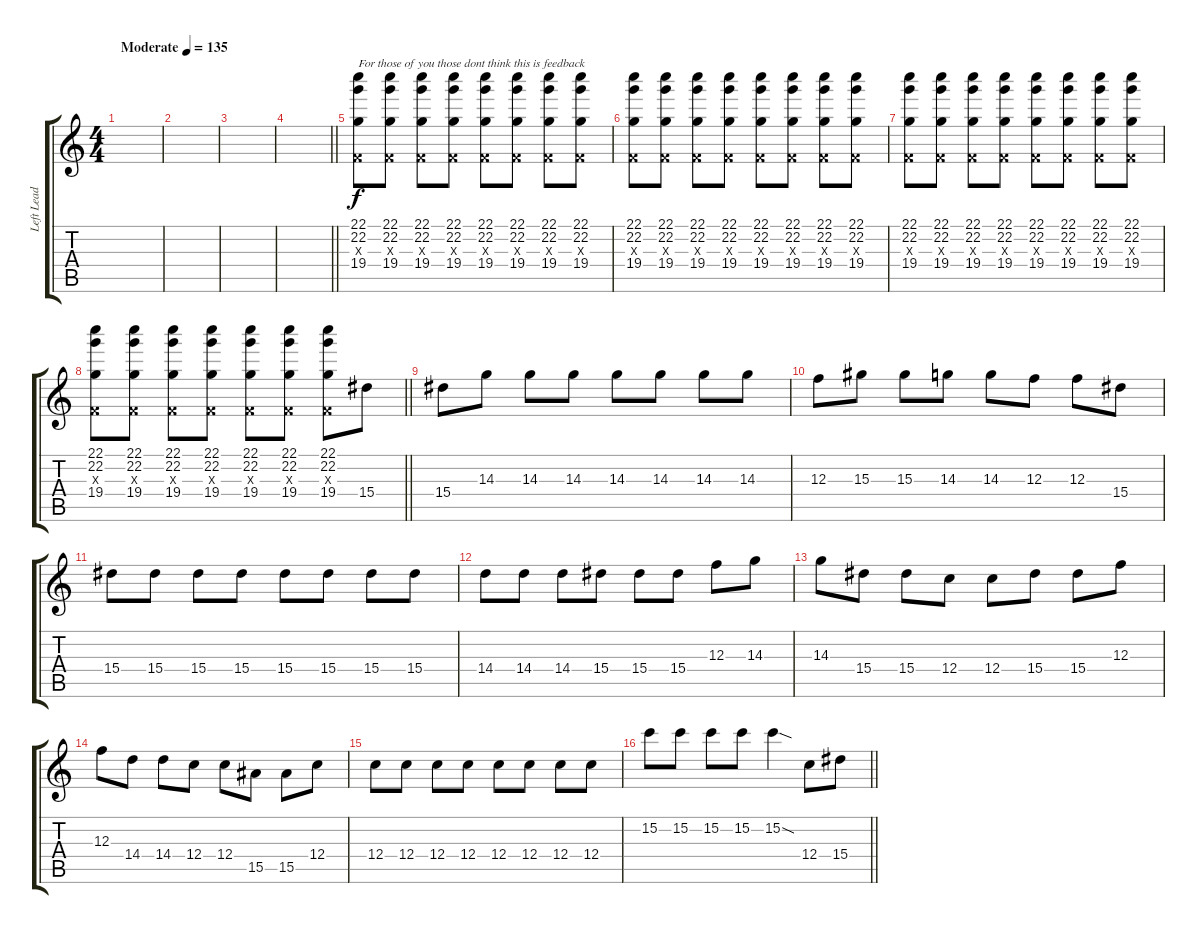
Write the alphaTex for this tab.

\track ("Left Lead 1" "Left Lead ") {instrument distortionguitar}
\staff {score tabs}
\tuning (D4 A3 F3 C3 G2 C2) {hide}
\ts (4 4)
\section ("" "")
\tempo (135 "Moderate")
\clef g2
\ks c
|
|
|
\barLineRight lightlight
|
\section ("" "")
(22.1 22.2 0.3{x} 19.4).8{txt "For those of you those dont think this is feedback" volume 16} (22.1 22.2 0.3{x} 19.4).8 (22.1 22.2 0.3{x} 19.4).8 (22.1 22.2 0.3{x} 19.4).8 (22.1 22.2 0.3{x} 19.4).8 (22.1 22.2 0.3{x} 19.4).8 (22.1 22.2 0.3{x} 19.4).8 (22.1 22.2 0.3{x} 19.4).8 |
(22.1 22.2 0.3{x} 19.4).8 (22.1 22.2 0.3{x} 19.4).8 (22.1 22.2 0.3{x} 19.4).8 (22.1 22.2 0.3{x} 19.4).8 (22.1 22.2 0.3{x} 19.4).8 (22.1 22.2 0.3{x} 19.4).8 (22.1 22.2 0.3{x} 19.4).8 (22.1 22.2 0.3{x} 19.4).8 |
(22.1 22.2 0.3{x} 19.4).8 (22.1 22.2 0.3{x} 19.4).8 (22.1 22.2 0.3{x} 19.4).8 (22.1 22.2 0.3{x} 19.4).8 (22.1 22.2 0.3{x} 19.4).8 (22.1 22.2 0.3{x} 19.4).8 (22.1 22.2 0.3{x} 19.4).8 (22.1 22.2 0.3{x} 19.4).8 |
\barLineRight lightlight
(22.1 22.2 0.3{x} 19.4).8 (22.1 22.2 0.3{x} 19.4).8 (22.1 22.2 0.3{x} 19.4).8 (22.1 22.2 0.3{x} 19.4).8 (22.1 22.2 0.3{x} 19.4).8 (22.1 22.2 0.3{x} 19.4).8 (22.1 22.2 0.3{x} 19.4).8 15.4.8 |
\section ("" "")
15.4.8 14.3.8 14.3.8 14.3.8 14.3.8 14.3.8 14.3.8 14.3.8 |
12.3.8 15.3.8 15.3.8 14.3.8 14.3.8 12.3.8 12.3.8 15.4.8 |
15.4.8 15.4.8 15.4.8 15.4.8 15.4.8 15.4.8 15.4.8 15.4.8 |
14.4.8 14.4.8 14.4.8 15.4.8 15.4.8 15.4.8 12.3.8 14.3.8 |
14.3.8 15.4.8 15.4.8 12.4.8 12.4.8 15.4.8 15.4.8 12.3.8 |
12.3.8 14.4.8 14.4.8 12.4.8 12.4.8 15.5.8 15.5.8 12.4.8 |
12.4.8 12.4.8 12.4.8 12.4.8 12.4.8 12.4.8 12.4.8 12.4.8 |
\barLineRight lightlight
15.2.8 15.2.8 15.2.8 15.2.8 15.2{sod}.4 12.4.8 15.4.8
